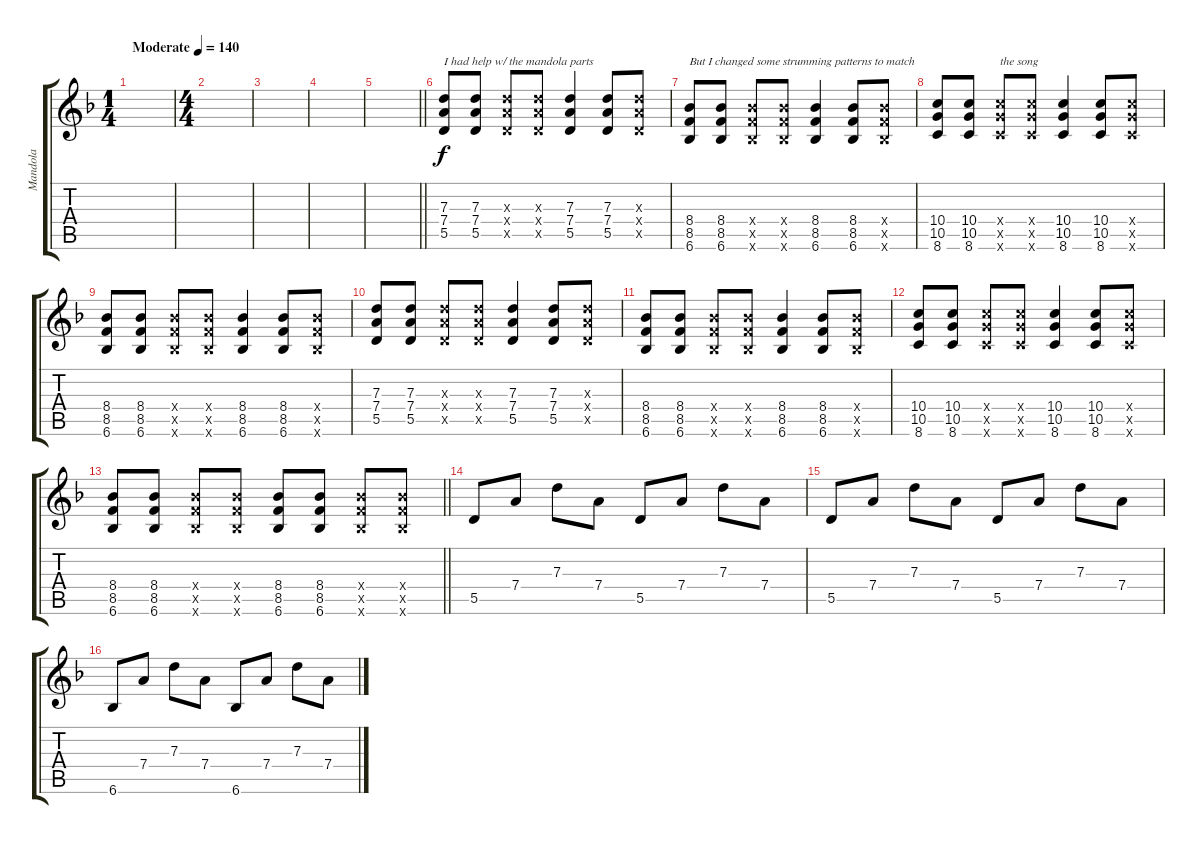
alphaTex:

\track ("Mandola" "Mandola") {instrument acousticguitarsteel}
\staff {score tabs}
\tuning (E4 B3 G3 D3 A2 E2) {hide}
\ts (1 4)
\tempo (140 "Moderate")
\clef g2
\ks dminor
|
\ts (4 4)
|
|
|
\barLineRight lightlight
|
(7.3 7.4 5.5).8{txt "I had help w/ the mandola parts"} (7.3 7.4 5.5).8 (7.3{x} 7.4{x} 5.5{x}).8 (7.3{x} 7.4{x} 5.5{x}).8 (7.3 7.4 5.5).4 (7.3 7.4 5.5).8 (7.3{x} 7.4{x} 5.5{x}).8 |
(8.4 8.5 6.6).8{txt "But I changed some strumming patterns to match "} (8.4 8.5 6.6).8 (8.4{x} 8.5{x} 6.6{x}).8 (8.4{x} 8.5{x} 6.6{x}).8 (8.4 8.5 6.6).4 (8.4 8.5 6.6).8 (8.4{x} 8.5{x} 6.6{x}).8 |
(10.4 10.5 8.6).8 (10.4 10.5 8.6).8 (10.4{x} 10.5{x} 8.6{x}).8{txt "the song"} (10.4{x} 10.5{x} 8.6{x}).8 (10.4 10.5 8.6).4 (10.4 10.5 8.6).8 (10.4{x} 10.5{x} 8.6{x}).8 |
(8.4 8.5 6.6).8 (8.4 8.5 6.6).8 (8.4{x} 8.5{x} 6.6{x}).8 (8.4{x} 8.5{x} 6.6{x}).8 (8.4 8.5 6.6).4 (8.4 8.5 6.6).8 (8.4{x} 8.5{x} 6.6{x}).8 |
(7.3 7.4 5.5).8 (7.3 7.4 5.5).8 (7.3{x} 7.4{x} 5.5{x}).8 (7.3{x} 7.4{x} 5.5{x}).8 (7.3 7.4 5.5).4 (7.3 7.4 5.5).8 (7.3{x} 7.4{x} 5.5{x}).8 |
(8.4 8.5 6.6).8 (8.4 8.5 6.6).8 (8.4{x} 8.5{x} 6.6{x}).8 (8.4{x} 8.5{x} 6.6{x}).8 (8.4 8.5 6.6).4 (8.4 8.5 6.6).8 (8.4{x} 8.5{x} 6.6{x}).8 |
(10.4 10.5 8.6).8 (10.4 10.5 8.6).8 (10.4{x} 10.5{x} 8.6{x}).8 (10.4{x} 10.5{x} 8.6{x}).8 (10.4 10.5 8.6).4 (10.4 10.5 8.6).8 (10.4{x} 10.5{x} 8.6{x}).8 |
\barLineRight lightlight
(8.4 8.5 6.6).8 (8.4 8.5 6.6).8 (8.4{x} 8.5{x} 6.6{x}).8 (8.4{x} 8.5{x} 6.6{x}).8 (8.4 8.5 6.6).8 (8.4 8.5 6.6).8 (8.4{x} 8.5{x} 6.6{x}).8 (8.4{x} 8.5{x} 6.6{x}).8 |
5.5.8{volume 8} 7.4.8 7.3.8 7.4.8 5.5.8 7.4.8 7.3.8 7.4.8 |
5.5.8 7.4.8 7.3.8 7.4.8 5.5.8 7.4.8 7.3.8 7.4.8 |
6.6.8 7.4.8 7.3.8 7.4.8 6.6.8 7.4.8 7.3.8 7.4.8
